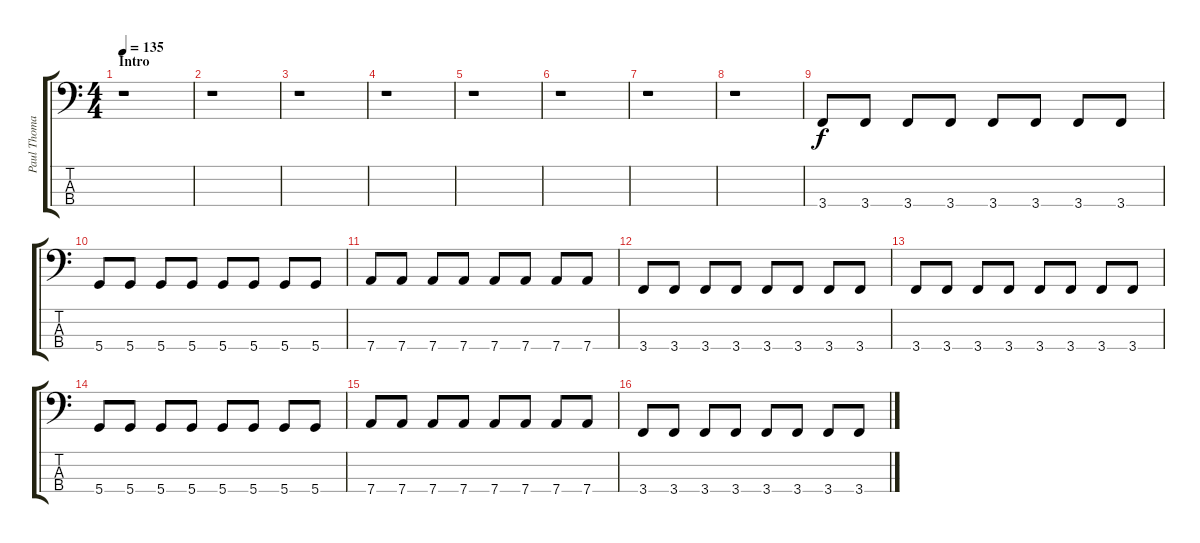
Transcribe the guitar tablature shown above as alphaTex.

\track ("Paul Thomas - Bass" "Paul Thoma") {instrument electricbassfinger}
\staff {score tabs}
\tuning (F2 C2 G1 D1) {hide}
\ts (4 4)
\section ("" "Intro")
\tempo 135
\clef f4
\ks c
r.1{dy f instrument electricbassfinger} |
r.1 |
r.1 |
r.1 |
r.1 |
r.1 |
r.1 |
r.1 |
3.4.8 3.4.8 3.4.8 3.4.8 3.4.8 3.4.8 3.4.8 3.4.8 |
5.4.8 5.4.8 5.4.8 5.4.8 5.4.8 5.4.8 5.4.8 5.4.8 |
7.4.8 7.4.8 7.4.8 7.4.8 7.4.8 7.4.8 7.4.8 7.4.8 |
3.4.8 3.4.8 3.4.8 3.4.8 3.4.8 3.4.8 3.4.8 3.4.8 |
3.4.8 3.4.8 3.4.8 3.4.8 3.4.8 3.4.8 3.4.8 3.4.8 |
5.4.8 5.4.8 5.4.8 5.4.8 5.4.8 5.4.8 5.4.8 5.4.8 |
7.4.8 7.4.8 7.4.8 7.4.8 7.4.8 7.4.8 7.4.8 7.4.8 |
3.4.8 3.4.8 3.4.8 3.4.8 3.4.8 3.4.8 3.4.8 3.4.8
